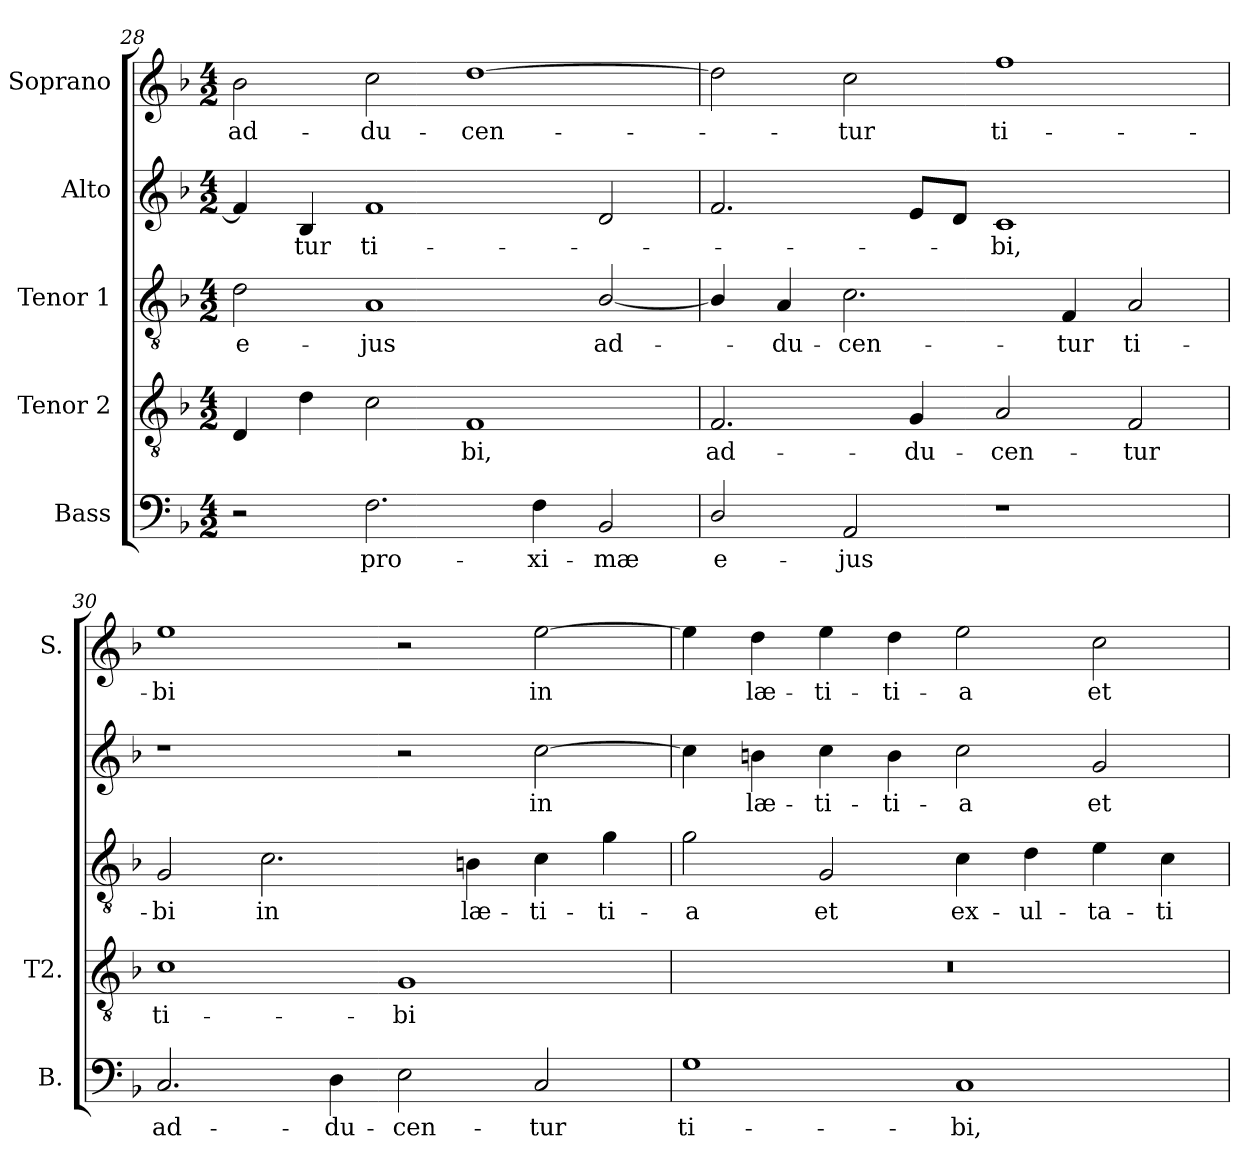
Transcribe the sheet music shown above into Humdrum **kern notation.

**kern	**text	**kern	**text	**kern	**text	**kern	**text	**kern	**text
*part5	*part5	*part4	*part4	*part3	*part3	*part2	*part2	*part1	*part1
*staff5	*staff5	*staff4	*staff4	*staff3	*staff3	*staff2	*staff2	*staff1	*staff1
*I"Bass	*	*I"Tenor 2	*	*I"Tenor 1	*	*I"Alto	*	*I"Soprano	*
*I'B.	*	*I'T2.	*	*	*	*	*	*I'S.	*
*clefF4	*	*clefGv2	*	*clefGv2	*	*clefG2	*	*clefG2	*
*	*	*ITrd7c12	*	*ITrd7c12	*	*	*	*	*
*k[b-]	*	*k[b-]	*	*k[b-]	*	*k[b-]	*	*k[b-]	*
*F:	*	*F:	*	*F:	*	*F:	*	*F:	*
*M4/2	*	*M4/2	*	*M4/2	*	*M4/2	*	*M4/2	*
=28	=28	=28	=28	=28	=28	=28	=28	=28	=28
!	!	!	!	!	!LO:LY:b:color=#000000	!	!	!	!
!	!	!	!	!	!	!	!	!	!LO:LY:b:color=#000000
2r	.	4DDi/	.	2Di\	e-	4fi/]	.	2b-i\	ad-
!	!	!	!	!	!	!	!LO:LY:b:color=#000000	!	!
.	.	4Di\	.	.	.	4B-i/	-tur	.	.
!	!LO:LY:b:color=#000000	!	!	!	!	!	!	!	!
!	!	!	!	!	!LO:LY:b:color=#000000	!	!	!	!
!	!	!	!	!	!	!	!LO:LY:b:color=#000000	!	!
!	!	!	!	!	!	!	!	!	!LO:LY:b:color=#000000
2.Fi\	pro-	2Ci\	.	1AAi	-jus	1fi	ti-	2cci\	-du-
!	!	!	!LO:LY:b:color=#000000	!	!	!	!	!	!
!	!	!	!	!	!	!	!	!	!LO:LY:b:color=#000000
.	.	1FFi	-bi,	.	.	.	.	[1ddi	-cen-
!	!LO:LY:b:color=#000000	!	!	!	!	!	!	!	!
4Fi\	-xi-	.	.	.	.	.	.	.	.
!	!LO:LY:b:color=#000000	!	!	!	!	!	!	!	!
!	!	!	!	!	!LO:LY:b:color=#000000	!	!	!	!
2BB-i/	-mæ	.	.	[2BB-i/	ad-	2di/	.	.	.
=29	=29	=29	=29	=29	=29	=29	=29	=29	=29
!	!LO:LY:b:color=#000000	!	!	!	!	!	!	!	!
!	!	!	!LO:LY:b:color=#000000	!	!	!	!	!	!
2Di/	e-	2.FFi/	ad-	4BB-i/]	.	2.fi/	.	2ddi\]	.
!	!	!	!	!	!LO:LY:b:color=#000000	!	!	!	!
.	.	.	.	4AAi/	-du-	.	.	.	.
!	!LO:LY:b:color=#000000	!	!	!	!	!	!	!	!
!	!	!	!	!	!LO:LY:b:color=#000000	!	!	!	!
!	!	!	!	!	!	!	!	!	!LO:LY:b:color=#000000
2AAi/	-jus	.	.	2.Ci\	-cen-	.	.	2cci\	-tur
!	!	!	!LO:LY:b:color=#000000	!	!	!	!	!	!
.	.	4GGi/	-du-	.	.	8ei/L	.	.	.
.	.	.	.	.	.	8di/J	.	.	.
!	!	!	!LO:LY:b:color=#000000	!	!	!	!	!	!
!	!	!	!	!	!	!	!LO:LY:b:color=#000000	!	!
!	!	!	!	!	!	!	!	!	!LO:LY:b:color=#000000
1r	.	2AAi/	-cen-	.	.	1ci	-bi,	1ffi	ti-
!	!	!	!	!	!LO:LY:b:color=#000000	!	!	!	!
.	.	.	.	4FFi/	-tur	.	.	.	.
!	!	!	!LO:LY:b:color=#000000	!	!	!	!	!	!
!	!	!	!	!	!LO:LY:b:color=#000000	!	!	!	!
.	.	2FFi/	-tur	2AAi/	ti-	.	.	.	.
=30	=30	=30	=30	=30	=30	=30	=30	=30	=30
!	!LO:LY:b:color=#000000	!	!	!	!	!	!	!	!
!	!	!	!LO:LY:b:color=#000000	!	!	!	!	!	!
!	!	!	!	!	!LO:LY:b:color=#000000	!	!	!	!
!	!	!	!	!	!	!	!	!	!LO:LY:b:color=#000000
2.Ci/	ad-	1Ci	ti-	2GGi/	-bi	1r	.	1eei	-bi
!	!	!	!	!	!LO:LY:b:color=#000000	!	!	!	!
.	.	.	.	2.Ci\	in	.	.	.	.
!	!LO:LY:b:color=#000000	!	!	!	!	!	!	!	!
4Di\	-du-	.	.	.	.	.	.	.	.
!	!LO:LY:b:color=#000000	!	!	!	!	!	!	!	!
!	!	!	!LO:LY:b:color=#000000	!	!	!	!	!	!
2Ei\	-cen-	1GGi	-bi	.	.	2r	.	2r	.
!	!	!	!	!	!LO:LY:b:color=#000000	!	!	!	!
.	.	.	.	4BBni\	læ-	.	.	.	.
!	!LO:LY:b:color=#000000	!	!	!	!	!	!	!	!
!	!	!	!	!	!LO:LY:b:color=#000000	!	!	!	!
!	!	!	!	!	!	!	!LO:LY:b:color=#000000	!	!
!	!	!	!	!	!	!	!	!	!LO:LY:b:color=#000000
2Ci/	-tur	.	.	4Ci\	-ti-	[2cci\	in	[2eei\	in
!	!	!	!	!	!LO:LY:b:color=#000000	!	!	!	!
.	.	.	.	4Gi\	-ti-	.	.	.	.
!!LO:LB:g=z
=31	=31	=31	=31	=31	=31	=31	=31	=31	=31
!	!LO:LY:b:color=#000000	!LO:N:vis=1	!	!	!	!	!	!	!
!	!	!	!	!	!LO:LY:b:color=#000000	!	!	!	!
1Gi	ti-	0r	.	2Gi\	-a	4cci\]	.	4eei\]	.
!	!	!	!	!	!	!	!LO:LY:b:color=#000000	!	!
!	!	!	!	!	!	!	!	!	!LO:LY:b:color=#000000
.	.	.	.	.	.	4bni\	læ-	4ddi\	læ-
!	!	!	!	!	!LO:LY:b:color=#000000	!	!	!	!
!	!	!	!	!	!	!	!LO:LY:b:color=#000000	!	!
!	!	!	!	!	!	!	!	!	!LO:LY:b:color=#000000
.	.	.	.	2GGi/	et	4cci\	-ti-	4eei\	-ti-
!	!	!	!	!	!	!	!LO:LY:b:color=#000000	!	!
!	!	!	!	!	!	!	!	!	!LO:LY:b:color=#000000
.	.	.	.	.	.	4bi\	-ti-	4ddi\	-ti-
!	!LO:LY:b:color=#000000	!	!	!	!	!	!	!	!
!	!	!	!	!	!LO:LY:b:color=#000000	!	!	!	!
!	!	!	!	!	!	!	!LO:LY:b:color=#000000	!	!
!	!	!	!	!	!	!	!	!	!LO:LY:b:color=#000000
1Ci	-bi,	.	.	4Ci\	ex-	2cci\	-a	2eei\	-a
!	!	!	!	!	!LO:LY:b:color=#000000	!	!	!	!
.	.	.	.	4Di\	-ul-	.	.	.	.
!	!	!	!	!	!LO:LY:b:color=#000000	!	!	!	!
!	!	!	!	!	!	!	!LO:LY:b:color=#000000	!	!
!	!	!	!	!	!	!	!	!	!LO:LY:b:color=#000000
.	.	.	.	4Ei\	-ta-	2gi/	et	2cci\	et
!	!	!	!	!	!LO:LY:b:color=#000000	!	!	!	!
.	.	.	.	4Ci\	-ti-	.	.	.	.
=	=	=	=	=	=	=	=	=	=
*-	*-	*-	*-	*-	*-	*-	*-	*-	*-
